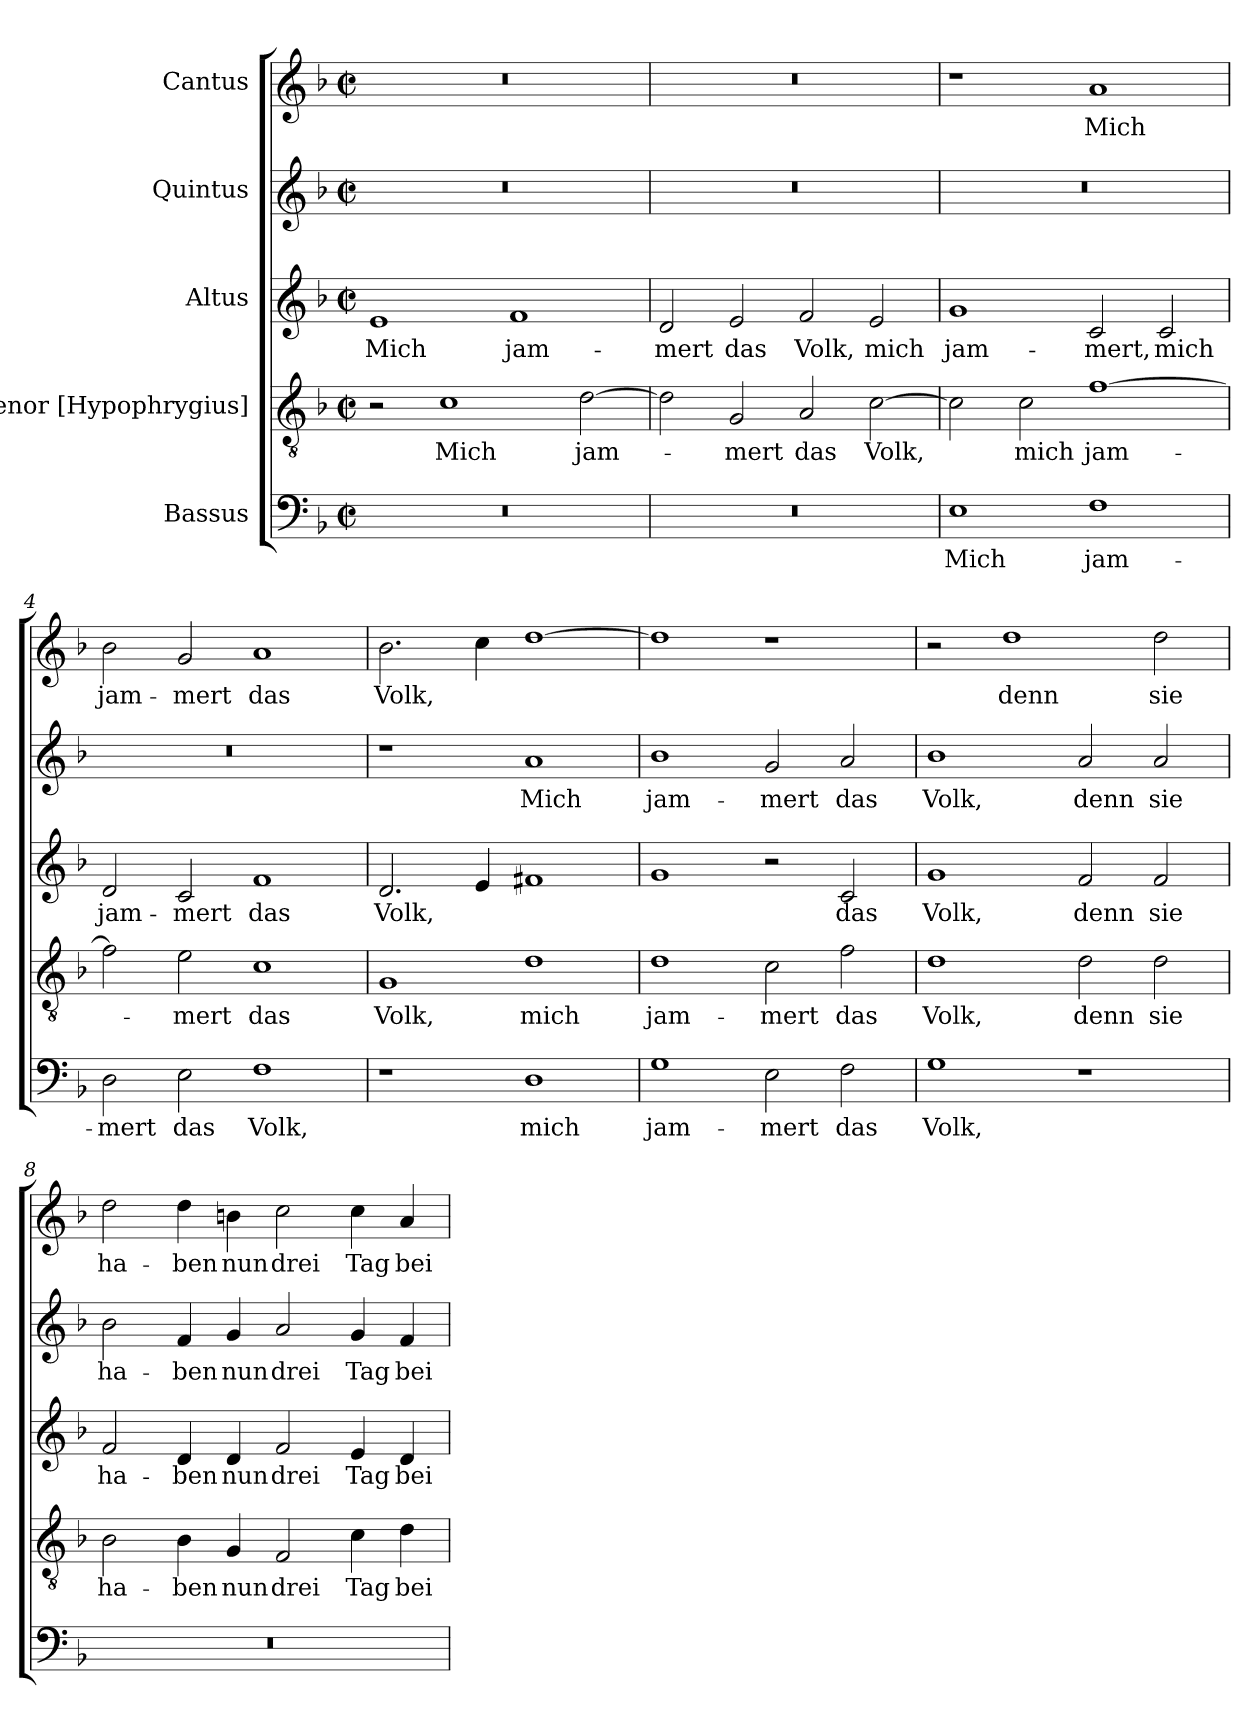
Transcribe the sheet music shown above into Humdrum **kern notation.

**kern	**text	**kern	**text	**kern	**text	**kern	**text	**kern	**text
*part5	*part5	*part4	*part4	*part3	*part3	*part2	*part2	*part1	*part1
*staff5	*staff5	*staff4	*staff4	*staff3	*staff3	*staff2	*staff2	*staff1	*staff1
*I"Bassus	*	*I"Tenor [Hypophrygius]	*	*I"Altus	*	*I"Quintus	*	*I"Cantus	*
*clefF4	*	*clefGv2	*	*clefG2	*	*clefG2	*	*clefG2	*
*k[b-]	*	*k[b-]	*	*k[b-]	*	*k[b-]	*	*k[b-]	*
*M4/2	*	*M4/2	*	*M4/2	*	*M4/2	*	*M4/2	*
*met(c|)	*	*met(c|)	*	*met(c|)	*	*met(c|)	*	*met(c|)	*
=1	=1	=1	=1	=1	=1	=1	=1	=1	=1
!	!	!	!	!	!LO:LY:b	!	!	!	!
0r	.	2r	.	1e	Mich	0r	.	0r	.
!	!	!	!LO:LY:b	!	!	!	!	!	!
.	.	1c	Mich	.	.	.	.	.	.
!	!	!	!	!	!LO:LY:b	!	!	!	!
.	.	.	.	1f	jam-	.	.	.	.
!	!	!	!LO:LY:b	!	!	!	!	!	!
.	.	[2d\	jam-	.	.	.	.	.	.
=2	=2	=2	=2	=2	=2	=2	=2	=2	=2
!	!	!	!	!	!LO:LY:b	!	!	!	!
0r	.	2d\]	.	2d/	-mert	0r	.	0r	.
!	!	!	!LO:LY:b	!	!LO:LY:b	!	!	!	!
.	.	2G/	-mert	2e/	das	.	.	.	.
!	!	!	!LO:LY:b	!	!LO:LY:b	!	!	!	!
.	.	2A/	das	2f/	Volk,	.	.	.	.
!	!	!	!LO:LY:b	!	!LO:LY:b	!	!	!	!
.	.	[2c\	Volk,	2e/	mich	.	.	.	.
=3	=3	=3	=3	=3	=3	=3	=3	=3	=3
!	!LO:LY:b	!	!	!	!LO:LY:b	!	!	!	!
1E	Mich	2c\]	.	1g	jam-	0r	.	1r	.
!	!	!	!LO:LY:b	!	!	!	!	!	!
.	.	2c\	mich	.	.	.	.	.	.
!	!LO:LY:b	!	!LO:LY:b	!	!LO:LY:b	!	!	!	!LO:LY:b
1F	jam-	[1f	jam-	2c/	-mert,	.	.	1a	Mich
!	!	!	!	!	!LO:LY:b	!	!	!	!
.	.	.	.	2c/	mich	.	.	.	.
=4	=4	=4	=4	=4	=4	=4	=4	=4	=4
!	!LO:LY:b	!	!	!	!LO:LY:b	!	!	!	!LO:LY:b
2D\	-mert	2f\]	.	2d/	jam-	0r	.	2b-\	jam-
!	!LO:LY:b	!	!LO:LY:b	!	!LO:LY:b	!	!	!	!LO:LY:b
2E\	das	2e\	-mert	2c/	-mert	.	.	2g/	-mert
!	!LO:LY:b	!	!LO:LY:b	!	!LO:LY:b	!	!	!	!LO:LY:b
1F	Volk,	1c	das	1f	das	.	.	1a	das
!!LO:LB:g=z
=5	=5	=5	=5	=5	=5	=5	=5	=5	=5
!	!	!	!LO:LY:b	!	!LO:LY:b	!	!	!	!LO:LY:b
1r	.	1G	Volk,	2.d/	Volk,	1r	.	2.b-\	Volk,
.	.	.	.	4e/	.	.	.	4cc\	.
!	!LO:LY:b	!	!LO:LY:b	!	!	!	!LO:LY:b	!	!
1D	mich	1d	mich	1f#X	.	1a	Mich	[1dd	.
=6	=6	=6	=6	=6	=6	=6	=6	=6	=6
!	!LO:LY:b	!	!LO:LY:b	!	!	!	!LO:LY:b	!	!
1G	jam-	1d	jam-	1g	.	1b-	jam-	1dd]	.
!	!LO:LY:b	!	!LO:LY:b	!	!	!	!LO:LY:b	!	!
2E\	-mert	2c\	-mert	2r	.	2g/	-mert	1r	.
!	!LO:LY:b	!	!LO:LY:b	!	!LO:LY:b	!	!LO:LY:b	!	!
2F\	das	2f\	das	2c/	das	2a/	das	.	.
=7	=7	=7	=7	=7	=7	=7	=7	=7	=7
!	!LO:LY:b	!	!LO:LY:b	!	!LO:LY:b	!	!LO:LY:b	!	!
1G	Volk,	1d	Volk,	1g	Volk,	1b-	Volk,	2r	.
!	!	!	!	!	!	!	!	!	!LO:LY:b
.	.	.	.	.	.	.	.	1dd	denn
!	!	!	!LO:LY:b	!	!LO:LY:b	!	!LO:LY:b	!	!
1r	.	2d\	denn	2f/	denn	2a/	denn	.	.
!	!	!	!LO:LY:b	!	!LO:LY:b	!	!LO:LY:b	!	!LO:LY:b
.	.	2d\	sie	2f/	sie	2a/	sie	2dd\	sie
=8	=8	=8	=8	=8	=8	=8	=8	=8	=8
!	!	!	!LO:LY:b	!	!LO:LY:b	!	!LO:LY:b	!	!LO:LY:b
0r	.	2B-\	ha-	2f/	ha-	2b-\	ha-	2dd\	ha-
!	!	!	!LO:LY:b	!	!LO:LY:b	!	!LO:LY:b	!	!LO:LY:b
.	.	4B-\	-ben	4d/	-ben	4f/	-ben	4dd\	-ben
!	!	!	!LO:LY:b	!	!LO:LY:b	!	!LO:LY:b	!	!LO:LY:b
.	.	4G/	nun	4d/	nun	4g/	nun	4bn\	nun
!	!	!	!LO:LY:b	!	!LO:LY:b	!	!LO:LY:b	!	!LO:LY:b
.	.	2F/	drei	2f/	drei	2a/	drei	2cc\	drei
!	!	!	!LO:LY:b	!	!LO:LY:b	!	!LO:LY:b	!	!LO:LY:b
.	.	4c\	Tag	4e/	Tag	4g/	Tag	4cc\	Tag
!	!	!	!LO:LY:b	!	!LO:LY:b	!	!LO:LY:b	!	!LO:LY:b
.	.	4d\	bei	4d/	bei	4f/	bei	4a/	bei
=	=	=	=	=	=	=	=	=	=
*-	*-	*-	*-	*-	*-	*-	*-	*-	*-
